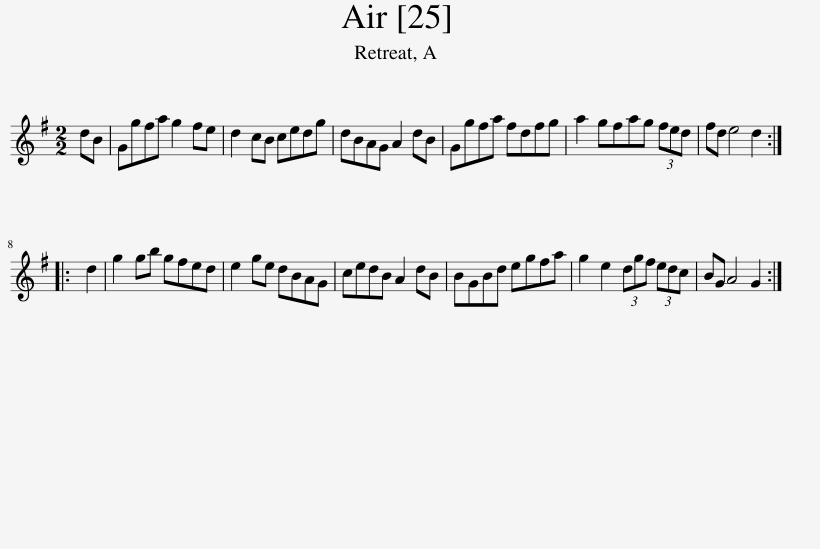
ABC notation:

X:1
L:1/8
M:2/2
I:linebreak $
K:G
V:1 treble
V:1
 dB | Ggfa g2 fe | d2 cB cedg | dBAG A2 dB | Ggfa fdfg | %5
 a2 gfag (3fed | fd e4 d2 ::$ d2 | g2 gb gfed | e2 ge dBAG | %10
 cedB A2 dB | BGBd egfa | g2 e2 (3dgf (3edc | BG A4 G2 :| %14
